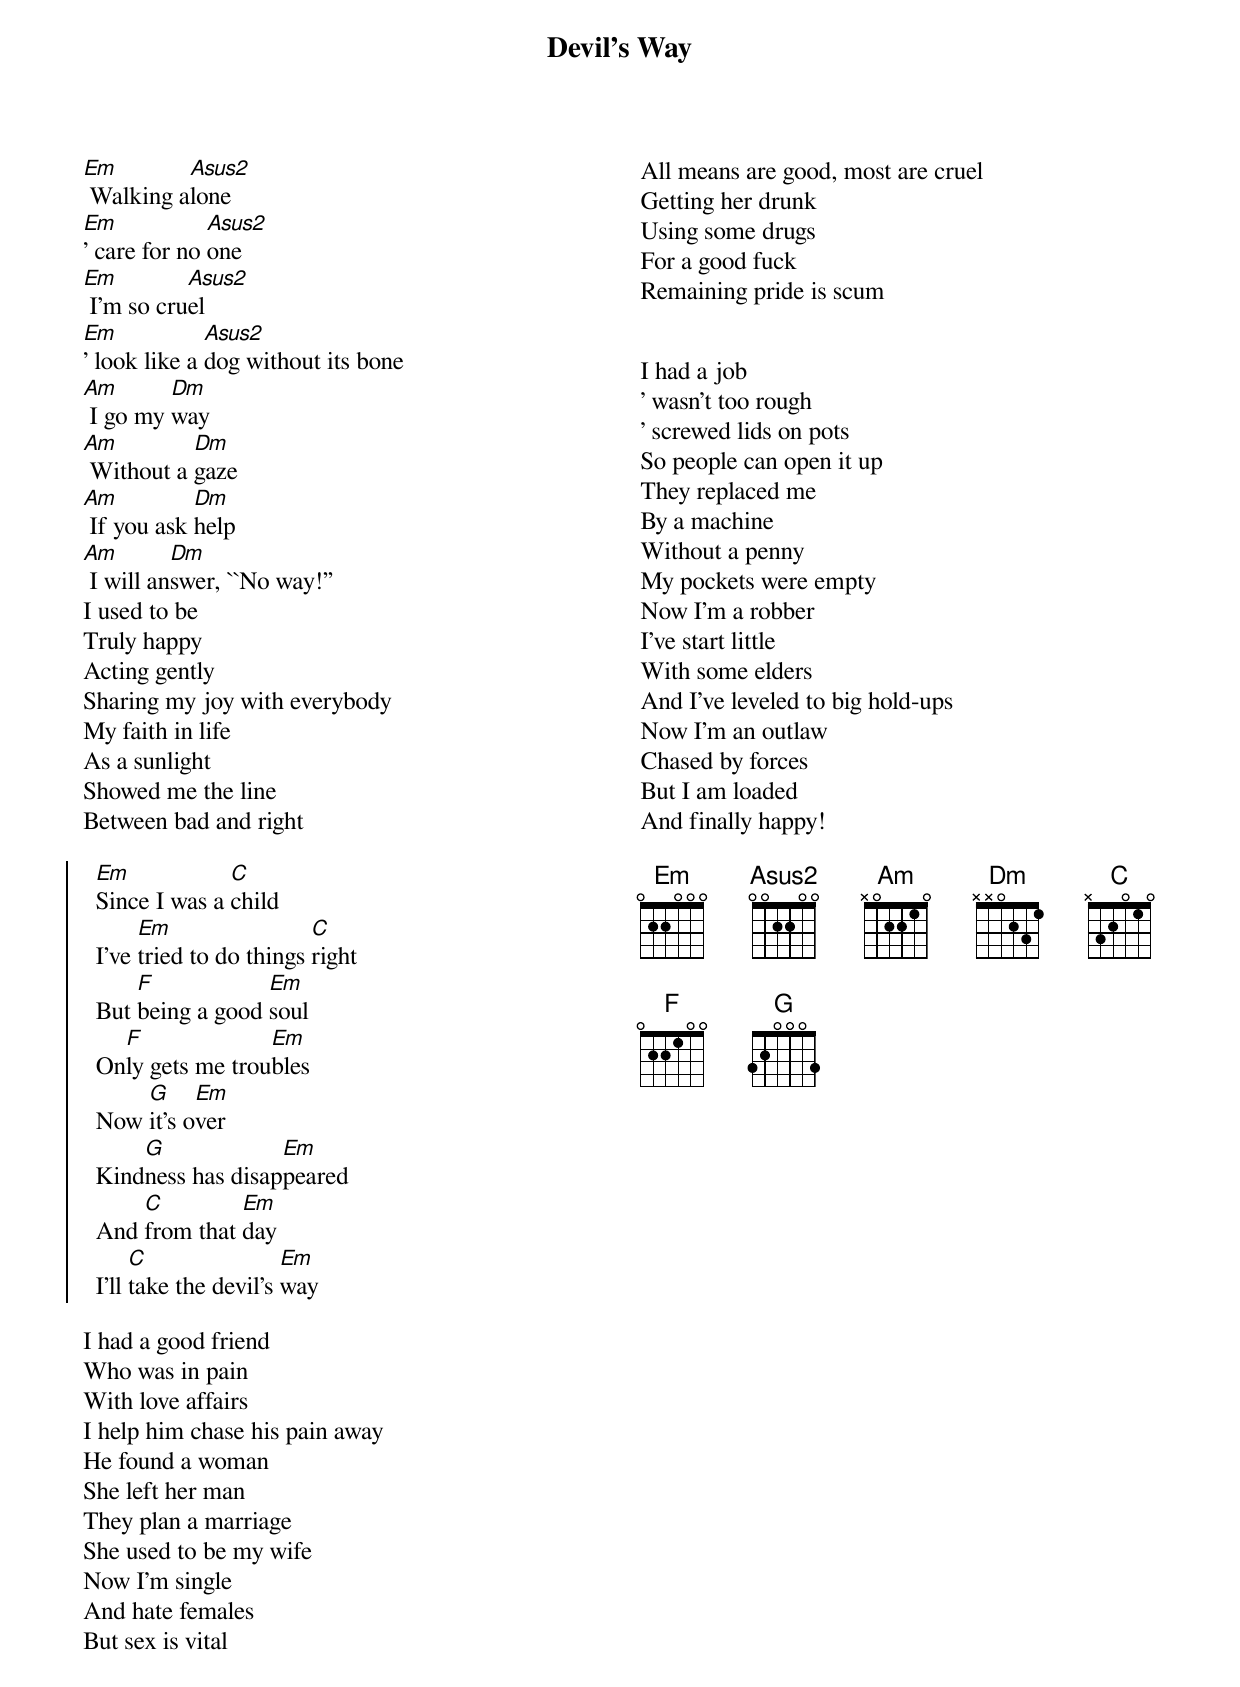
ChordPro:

{title: Devil's Way}
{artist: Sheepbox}
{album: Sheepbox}
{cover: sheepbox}
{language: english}
{columns: 2}
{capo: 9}
{define: Em frets 0 2 2 0 0 0}
{define: Asus2 frets X 0 2 2 0 0 special}
{define: Am frets X 0 2 2 1 0}
{define: Dm frets X X 0 2 3 1}
{define: C frets X 3 2 0 1 0}
{define: F base-fret 1 frets 0 2 2 1 0 0}
{define: G frets 3 2 0 0 0 3}


[Em] Walking a[Asus2]lone
[Em]' care for no [Asus2]one
[Em] I'm so cru[Asus2]el
[Em]' look like a [Asus2]dog without its bone
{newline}
[Am] I go my [Dm]way
[Am] Without a [Dm]gaze
[Am] If you ask [Dm]help
[Am] I will an[Dm]swer, ``No way!''
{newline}
I used to be
Truly happy
Acting gently
Sharing my joy with everybody
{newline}
My faith in life
As a sunlight
Showed me the line
Between bad and right

{start_of_chorus}
  [Em]Since I was a [C]child
  I've [Em]tried to do things [C]right
  But [F]being a good [Em]soul
  On[F]ly gets me trou[Em]bles
  Now [G]it's o[Em]ver
  Kind[G]ness has disap[Em]peared
  And [C]from that [Em]day
  I'll [C]take the devil's [Em]way
{end_of_chorus}

I had a good friend
Who was in pain
With love affairs
I help him chase his pain away
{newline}
He found a woman
She left her man
They plan a marriage
She used to be my wife
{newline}
Now I'm single
And hate females
But sex is vital
All means are good, most are cruel
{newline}
Getting her drunk
Using some drugs
For a good fuck
Remaining pride is scum

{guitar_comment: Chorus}

I had a job
' wasn't too rough
' screwed lids on pots
So people can open it up
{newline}
They replaced me
By a machine
Without a penny
My pockets were empty
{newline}
Now I'm a robber
I've start little
With some elders
And I've leveled to big hold-ups
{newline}
Now I'm an outlaw
Chased by forces
But I am loaded
And finally happy!

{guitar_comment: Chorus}
